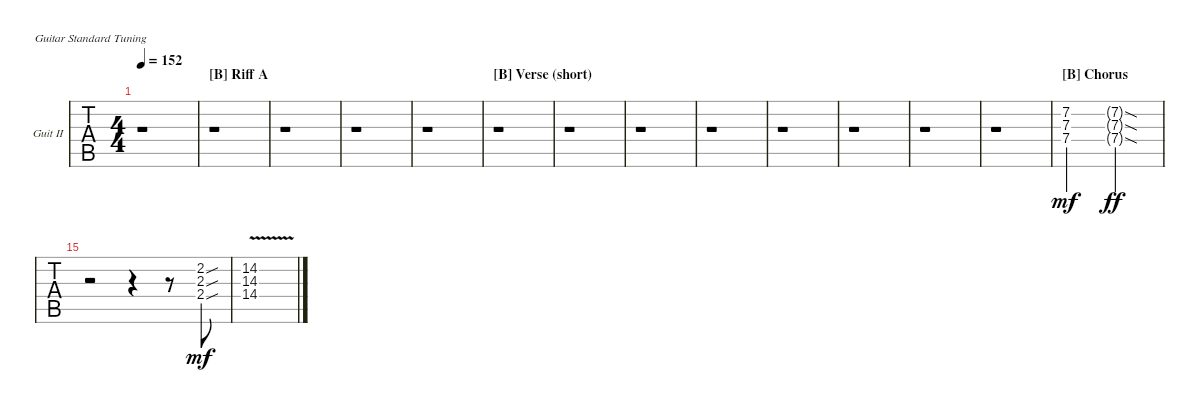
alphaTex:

\bracketExtendMode nobrackets
\firstSystemTrackNameOrientation horizontal
\otherSystemsTrackNameOrientation horizontal
\defaultBarNumberDisplay FirstOfSystem
\track ("Guitar II" "Guit II") {instrument fretlessbass}
\staff {tabs}
\tuning (E4 B3 G3 D3 A2 E2)
\ts (4 4)
\tempo 152
\clef g2
\ks c
r.1{dy ff} |
\section ("B" "Riff A")
r.1 |
r.1 |
r.1 |
r.1 |
\section ("B" "Verse (short)")
r.1 |
r.1 |
r.1 |
r.1 |
r.1 |
r.1 |
r.1 |
r.1 |
\section ("B" "Chorus")
(7.2 7.3 7.4).2{dy mf} (7.2{sod g} 7.3{sod g} 7.4{sod g}).2{dy ff} |
r.2 r.4 r.8 (2.2{sou} 2.3{sou} 2.4{sou}).8{dy mf} |
(14.2{v ac} 14.3{v} 14.4{v}).1
